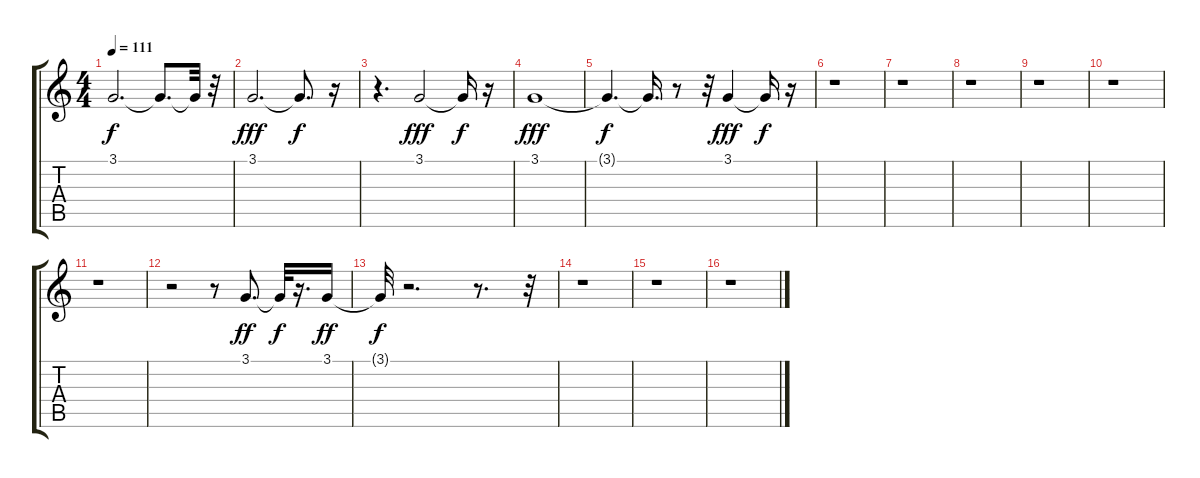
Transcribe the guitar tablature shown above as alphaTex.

\track "" {instrument synthstrings1}
\staff {score tabs}
\tuning (E4 B3 G3 D3 A2 E2) {hide}
\ts (4 4)
\tempo 111
\clef g2
\ks c
3.1{t}.2{d dy f} 3.1{t}.8{d} 3.1{t}.32 r.32 |
3.1.2{d dy fff} 3.1{t}.8{d dy f} r.16 |
r.4{d} 3.1.2{dy fff} 3.1{t}.16{dy f} r.16 |
3.1.1{dy fff} |
3.1{t}.4{d dy f} 3.1{t}.16{d} r.8 r.32 3.1.4{dy fff} 3.1{t}.16{dy f} r.16 |
r.1 |
r.1 |
r.1 |
r.1 |
r.1 |
r.1 |
r.2 r.8 3.1.8{d dy ff} 3.1{t}.32{dy f} r.16{d} 3.1.16{dy ff} |
3.1{t}.32{dy f} r.2{d} r.8{d} r.32 |
r.1 |
r.1 |
r.1
